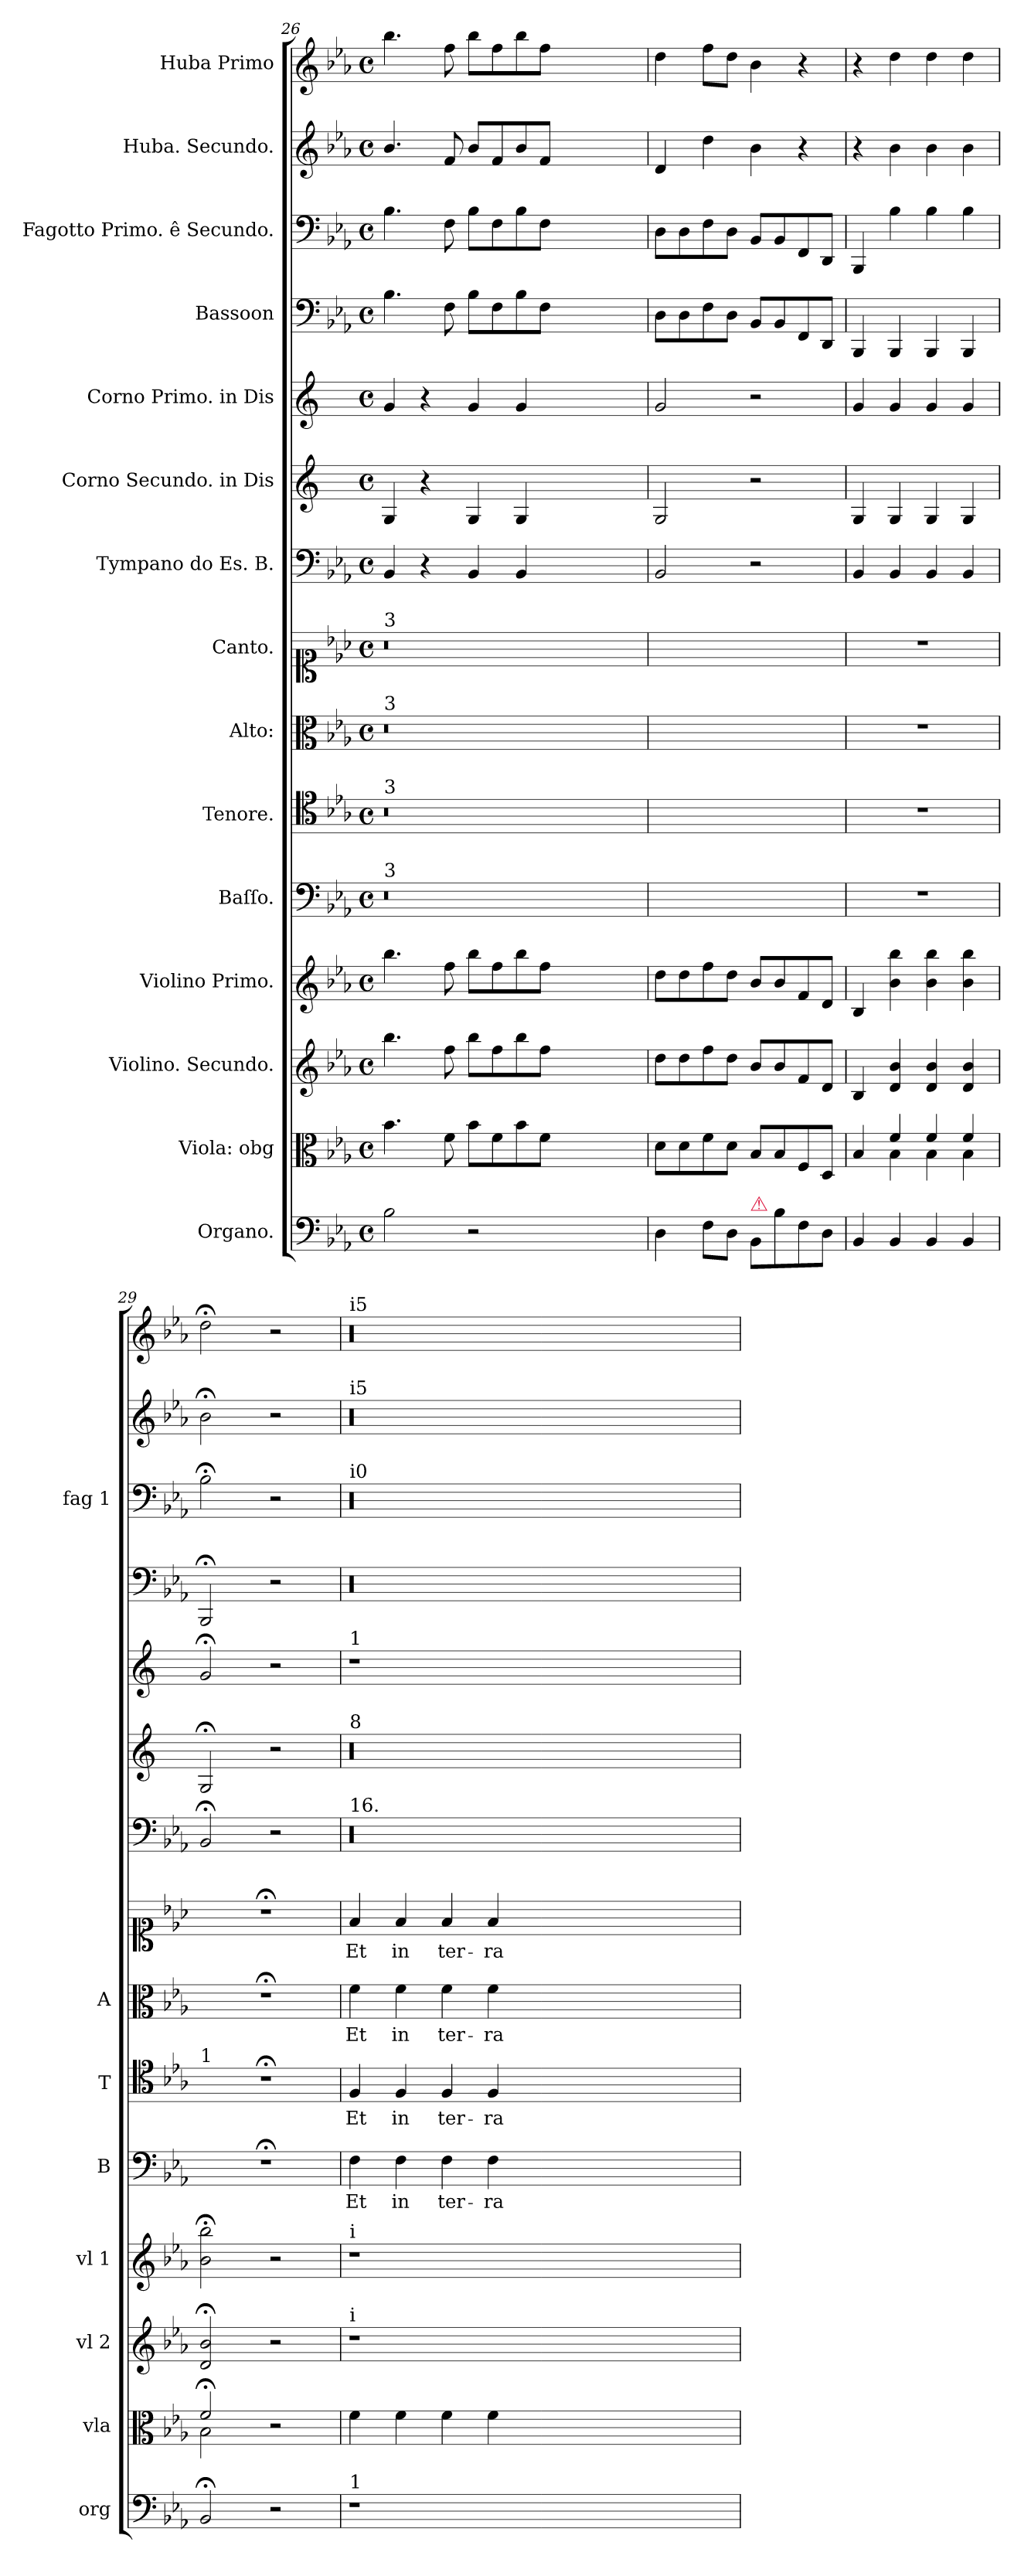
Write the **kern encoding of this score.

**kern	**kern	**dynam	**kern	**kern	**kern	**text	**dynam	**kern	**text	**dynam	**kern	**text	**dynam	**kern	**text	**dynam	**kern	**kern	**kern	**kern	**kern	**kern	**kern
*part15	*part14	*part14	*part13	*part12	*part11	*part11	*part11	*part10	*part10	*part10	*part9	*part9	*part9	*part8	*part8	*part8	*part7	*part6	*part5	*part4	*part3	*part2	*part1
*staff15	*staff14	*staff14	*staff13	*staff12	*staff11	*staff11	*staff11	*staff10	*staff10	*staff10	*staff9	*staff9	*staff9	*staff8	*staff8	*staff8	*staff7	*staff6	*staff5	*staff4	*staff3	*staff2	*staff1
*I"Organo.	*I"Viola: obg	*	*I"Violino. Secundo.	*I"Violino Primo.	*I"Baſſo.	*	*	*I"Tenore.	*	*	*I"Alto:	*	*	*I"Canto.	*	*	*I"Tympano do Es. B.	*I"Corno Secundo. in Dis	*I"Corno Primo. in Dis	*I"Bassoon	*I"Fagotto Primo. ê Secundo.	*I"Huba. Secundo.	*I"Huba Primo
*I'org	*I'vla	*	*I'vl 2	*I'vl 1	*I'B	*	*	*I'T	*	*	*I'A	*	*	*	*	*	*	*	*	*	*I'fag 1	*	*
*clefF4	*clefC3	*	*clefG2	*clefG2	*clefF4	*	*	*clefC4	*	*	*clefC3	*	*	*clefC1	*	*	*clefF4	*clefG2	*clefG2	*clefF4	*clefF4	*clefG2	*clefG2
*	*	*	*	*	*	*	*	*	*	*	*	*	*	*	*	*	*	*ITrd5c9	*ITrd5c9	*	*	*	*
*k[b-e-a-]	*k[b-e-a-]	*	*k[b-e-a-]	*k[b-e-a-]	*k[b-e-a-]	*	*	*k[b-e-a-]	*	*	*k[b-e-a-]	*	*	*k[b-e-a-]	*	*	*k[b-e-a-]	*k[b-e-a-]	*k[b-e-a-]	*k[b-e-a-]	*k[b-e-a-]	*k[b-e-a-]	*k[b-e-a-]
*E-:	*E-:	*	*E-:	*E-:	*E-:	*	*	*E-:	*	*	*E-:	*	*	*E-:	*	*	*E-:	*E-:	*E-:	*E-:	*E-:	*E-:	*E-:
*M4/4	*M4/4	*	*M4/4	*M4/4	*M4/4	*	*	*M4/4	*	*	*M4/4	*	*	*M4/4	*	*	*M4/4	*M4/4	*M4/4	*M4/4	*M4/4	*M4/4	*M4/4
*met(c)	*met(c)	*	*met(c)	*met(c)	*met(c)	*	*	*met(c)	*	*	*met(c)	*	*	*met(c)	*	*	*met(c)	*met(c)	*met(c)	*met(c)	*met(c)	*met(c)	*met(c)
=26	=26	=26	=26	=26	=26	=26	=26	=26	=26	=26	=26	=26	=26	=26	=26	=26	=26	=26	=26	=26	=26	=26	=26
!	!	!	!	!	!	!	!	!	!	!	!	!	!	!LO:TX:a:t=3	!	!	!	!	!	!	!	!	!
!	!	!	!	!	!	!	!	!	!	!	!LO:TX:a:t=3	!	!	!	!	!	!	!	!	!	!	!	!
!	!	!	!	!	!	!	!	!LO:TX:a:t=3	!	!	!	!	!	!	!	!	!	!	!	!	!	!	!
!	!	!	!	!	!LO:TX:a:t=3	!	!	!	!	!	!	!	!	!	!	!	!	!	!	!	!	!	!
2B-\	4.b-\	.	4.bb-\	4.bb-\	0r	.	.	0r	.	.	0r	.	.	0r	.	.	4BB-/	4BB-/	4B-/	4.B-\	4.B-\	4.b-/	4.bb-\
.	.	.	.	.	.	.	.	.	.	.	.	.	.	.	.	.	4r	4r	4r	.	.	.	.
.	8f\	.	8ff\	8ff\	.	.	.	.	.	.	.	.	.	.	.	.	.	.	.	8F\	8F\	8f/	8ff\
2r	8b-\L	.	8bb-\L	8bb-\L	.	.	.	.	.	.	.	.	.	.	.	.	4BB-/	4BB-/	4B-/	8B-\L	8B-\L	8b-/L	8bb-\L
.	8f\	.	8ff\	8ff\	.	.	.	.	.	.	.	.	.	.	.	.	.	.	.	8F\	8F\	8f/	8ff\
.	8b-\	.	8bb-\	8bb-\	.	.	.	.	.	.	.	.	.	.	.	.	4BB-/	4BB-/	4B-/	8B-\	8B-\	8b-/	8bb-\
.	8f\J	.	8ff\J	8ff\J	.	.	.	.	.	.	.	.	.	.	.	.	.	.	.	8F\J	8F\J	8f/J	8ff\J
1ryy	1ryy	.	1ryy	1ryy	.	.	.	.	.	.	.	.	.	.	.	.	1ryy	1ryy	1ryy	1ryy	1ryy	1ryy	1ryy
=27	=27	=27	=27	=27	=27	=27	=27	=27	=27	=27	=27	=27	=27	=27	=27	=27	=27	=27	=27	=27	=27	=27	=27
4D\	8d\L	.	8dd\L	8dd\L	1ryy	.	.	1ryy	.	.	1ryy	.	.	1ryy	.	.	2BB-/	2BB-/	2B-/	8D\L	8D\L	4d/	4dd\
.	8d\	.	8dd\	8dd\	.	.	.	.	.	.	.	.	.	.	.	.	.	.	.	8D\	8D\	.	.
8F\L	8f\	.	8ff\	8ff\	.	.	.	.	.	.	.	.	.	.	.	.	.	.	.	8F\	8F\	4dd\	8ff\L
8D\J	8d\J	.	8dd\J	8dd\J	.	.	.	.	.	.	.	.	.	.	.	.	.	.	.	8D\J	8D\J	.	8dd\J
!LO:TX:a:color=crimson:t=⚠	!	!	!	!	!	!	!	!	!	!	!	!	!	!	!	!	!	!	!	!	!	!	!
8BB-/L	8B-/L	.	8b-/L	8b-/L	.	.	.	.	.	.	.	.	.	.	.	.	2r	2r	2r	8BB-/L	8BB-/L	4b-\	4b-\
8B-\	8B-/	.	8b-/	8b-/	.	.	.	.	.	.	.	.	.	.	.	.	.	.	.	8BB-/	8BB-/	.	.
8F\	8F/	.	8f/	8f/	.	.	.	.	.	.	.	.	.	.	.	.	.	.	.	8FF/	8FF/	4r	4r
8D\J	8D/J	.	8d/J	8d/J	.	.	.	.	.	.	.	.	.	.	.	.	.	.	.	8DD/J	8DD/J	.	.
=28	=28	=28	=28	=28	=28	=28	=28	=28	=28	=28	=28	=28	=28	=28	=28	=28	=28	=28	=28	=28	=28	=28	=28
*	*^	*	*	*	*	*	*	*	*	*	*	*	*	*	*	*	*	*	*	*	*	*	*
4BB-/	4B-/	4ryy	.	4B-/	4B-/	1r	.	.	1r	.	.	1r	.	.	1r	.	.	4BB-/	4BB-/	4B-/	4BBB-/	4BBB-/	4r	4r
4BB-/	4f/	4B-\	.	4d/ 4b-/	4b-\ 4bb-\	.	.	.	.	.	.	.	.	.	.	.	.	4BB-/	4BB-/	4B-/	4BBB-/	4B-\	4b-\	4dd\
4BB-/	4f/	4B-\	.	4d/ 4b-/	4b-\ 4bb-\	.	.	.	.	.	.	.	.	.	.	.	.	4BB-/	4BB-/	4B-/	4BBB-/	4B-\	4b-\	4dd\
4BB-/	4f/	4B-\	.	4d/ 4b-/	4b-\ 4bb-\	.	.	.	.	.	.	.	.	.	.	.	.	4BB-/	4BB-/	4B-/	4BBB-/	4B-\	4b-\	4dd\
=29	=29	=29	=29	=29	=29	=29	=29	=29	=29	=29	=29	=29	=29	=29	=29	=29	=29	=29	=29	=29	=29	=29	=29	=29
!	!	!	!	!	!	!	!	!	!LO:TX:a:t=1	!	!	!	!	!	!	!	!	!	!	!	!	!	!	!
2BB-;</	2f;</	2B-\	.	2d;</ 2b-;</	2b-;<\ 2bb-;<\	1r;<	.	.	1r;<	.	.	1r;<	.	.	1r;<	.	.	2BB-;</	2BB-;</	2B-;</	2BBB-;/	2B-;<\	2b-;<\	2dd;<\
2r	2r	2ryy	.	2r	2r	.	.	.	.	.	.	.	.	.	.	.	.	2r	2r	2r	2r	2r	2r	2r
=30	=30	=30	=30	=30	=30	=30	=30	=30	=30	=30	=30	=30	=30	=30	=30	=30	=30	=30	=30	=30	=30	=30	=30	=30
!	!	!	!	!	!	!	!	!	!	!	!	!	!	!	!	!	!	!	!	!	!	!	!	!LO:TX:a:t=i5
!	!	!	!	!	!	!	!	!	!	!	!	!	!	!	!	!	!	!	!	!	!	!	!LO:TX:a:t=i5	!
!	!	!	!	!	!	!	!	!	!	!	!	!	!	!	!	!	!	!	!	!	!	!LO:TX:a:t=i0	!	!
!	!	!	!	!	!	!	!	!	!	!	!	!	!	!	!	!	!	!	!	!LO:TX:a:t=1	!	!	!	!
!	!	!	!	!	!	!	!	!	!	!	!	!	!	!	!	!	!	!	!LO:TX:a:t=8	!	!	!	!	!
!	!	!	!	!	!	!	!	!	!	!	!	!	!	!	!	!	!	!LO:TX:a:t=16.	!	!	!	!	!	!
!	!	!	!	!	!LO:TX:a:t=i	!	!	!	!	!	!	!	!	!	!	!	!	!	!	!	!	!	!	!
!	!	!	!	!LO:TX:a:t=i	!	!	!	!	!	!	!	!	!	!	!	!	!	!	!	!	!	!	!	!
!LO:TX:a:t=1	!	!	!	!	!	!	!	!	!	!	!	!	!	!	!	!	!	!	!	!	!	!	!	!
!	!	!	!LO:DY:b	!	!	!	!	!LO:DY:a	!	!	!LO:DY:a	!	!	!LO:DY:b	!	!	!LO:DY:a	!	!	!	!	!	!	!
*	*v	*v	*	*	*	*	*	*	*	*	*	*	*	*	*	*	*	*	*	*	*	*	*	*
1r	4f\	piano	1r	1r	4F\	Et	pia	4F/	Et	pia	4f\	Et	piano	4f/	Et	pia	00r	00r	1r	00r	00r	00r	00r
.	4f\	.	.	.	4F\	in	.	4F/	in	.	4f\	in	.	4f/	in	.	.	.	.	.	.	.	.
.	4f\	.	.	.	4F\	ter-	.	4F/	ter-	.	4f\	ter-	.	4f/	ter-	.	.	.	.	.	.	.	.
.	4f\	.	.	.	4F\	-ra	.	4F/	-ra	.	4f\	-ra	.	4f/	-ra	.	.	.	.	.	.	.	.
0.ryy	0.ryy	.	0.ryy	0.ryy	0.ryy	.	.	0.ryy	.	.	0.ryy	.	.	0.ryy	.	.	.	.	0.ryy	.	.	.	.
=	=	=	=	=	=	=	=	=	=	=	=	=	=	=	=	=	=	=	=	=	=	=	=
*-	*-	*-	*-	*-	*-	*-	*-	*-	*-	*-	*-	*-	*-	*-	*-	*-	*-	*-	*-	*-	*-	*-	*-
